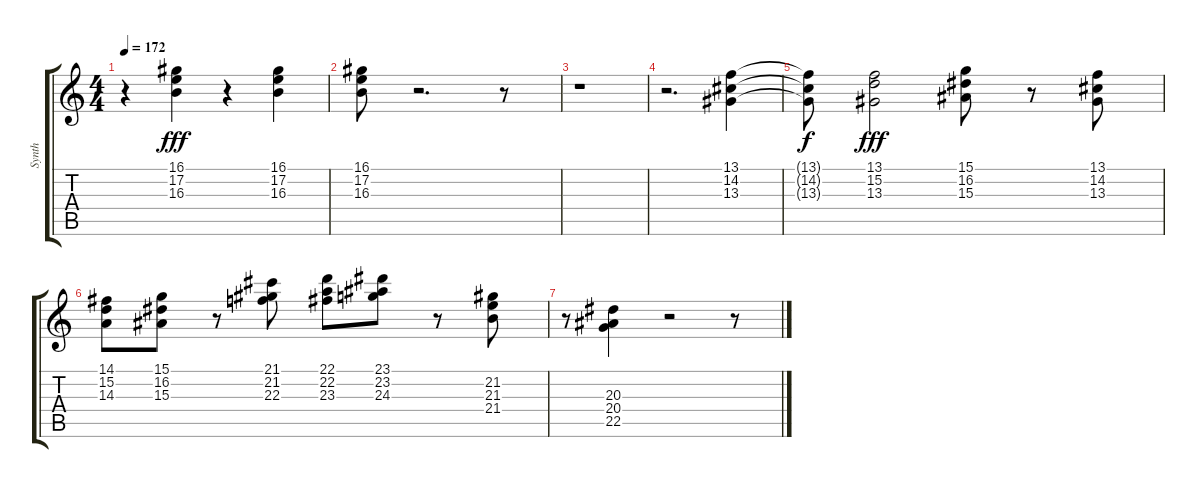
\track ("Synth" "Synth") {instrument lead2sawtooth}
\staff {score tabs}
\tuning (E4 B3 G3 D3 A2 E2) {hide}
\ts (4 4)
\tempo 172
\clef g2
\ks c
r.4{dy fff} (16.1 17.2 16.3).4 r.4 (16.1 17.2 16.3).4 |
(16.1 17.2 16.3).8 r.2{d} r.8 |
r.1 |
r.2{d} (13.1 14.2 13.3).4 |
(13.1{t} 14.2{t} 13.3{t}).8{dy f} (13.1 15.2 13.3).2{dy fff} (15.1 16.2 15.3).8 r.8 (13.1 14.2 13.3).8 |
(14.1 15.2 14.3).8 (15.1 16.2 15.3).8 r.8 (21.1 21.2 22.3).8 (22.1 22.2 23.3).8 (23.1 23.2 24.3).8 r.8 (21.2 21.3 21.4).8 |
r.8 (20.3 20.4 22.5).4 r.2 r.8
